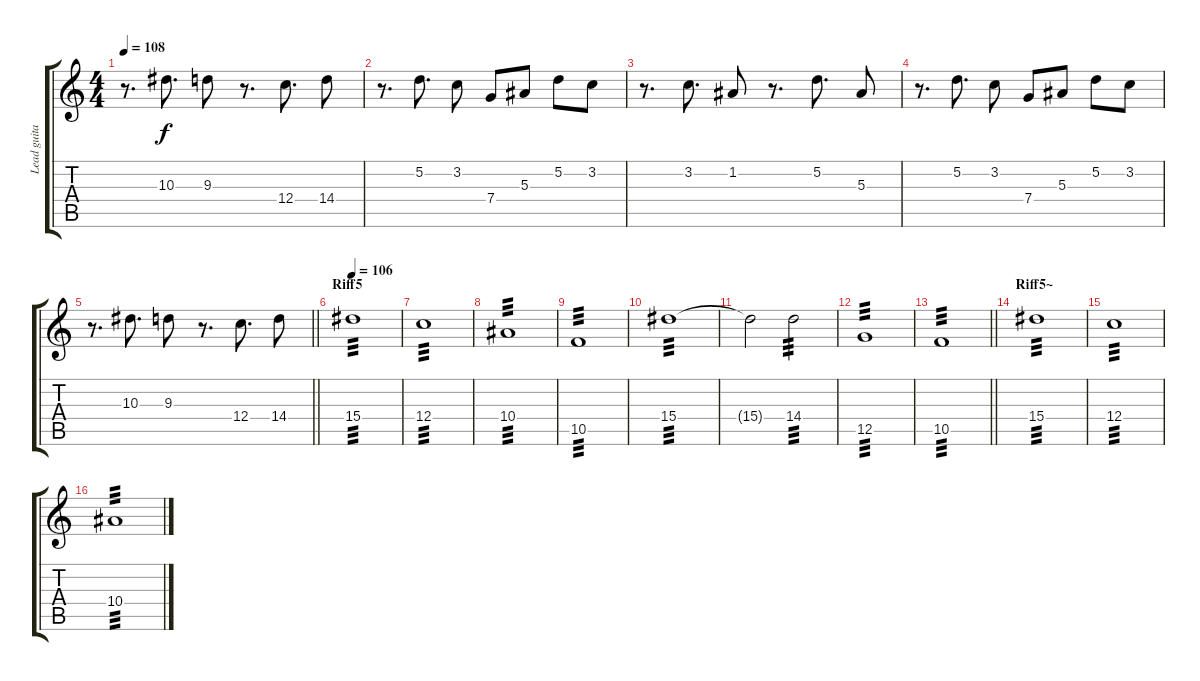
\track ("Lead guitar 1" "Lead guita") {instrument overdrivenguitar}
\staff {score tabs}
\tuning (D4 A3 F3 C3 G2 D2) {hide}
\ts (4 4)
\tempo 108
\clef g2
\ks c
r.8{d dy f} 10.3.8{d} 9.3.8 r.8{d} 12.4.8{d} 14.4.8 |
r.8{d} 5.2.8{d} 3.2.8 7.4.8 5.3.8 5.2.8 3.2.8 |
r.8{d} 3.2.8{d} 1.2.8 r.8{d} 5.2.8{d} 5.3.8 |
r.8{d} 5.2.8{d} 3.2.8 7.4.8 5.3.8 5.2.8 3.2.8 |
\barLineRight lightlight
r.8{d} 10.3.8{d} 9.3.8 r.8{d} 12.4.8{d} 14.4.8 |
\section ("" "Riff5")
\tempo 106
15.4.1{tp 3 volume 9} |
12.4.1{tp 3} |
10.4.1{tp 3} |
10.5.1{tp 3} |
15.4.1{tp 3} |
15.4{t}.2 14.4.2{tp 3} |
12.5.1{tp 3} |
\barLineRight lightlight
10.5.1{tp 3} |
\section ("" "Riff5~")
15.4.1{tp 3} |
12.4.1{tp 3} |
10.4.1{tp 3}
